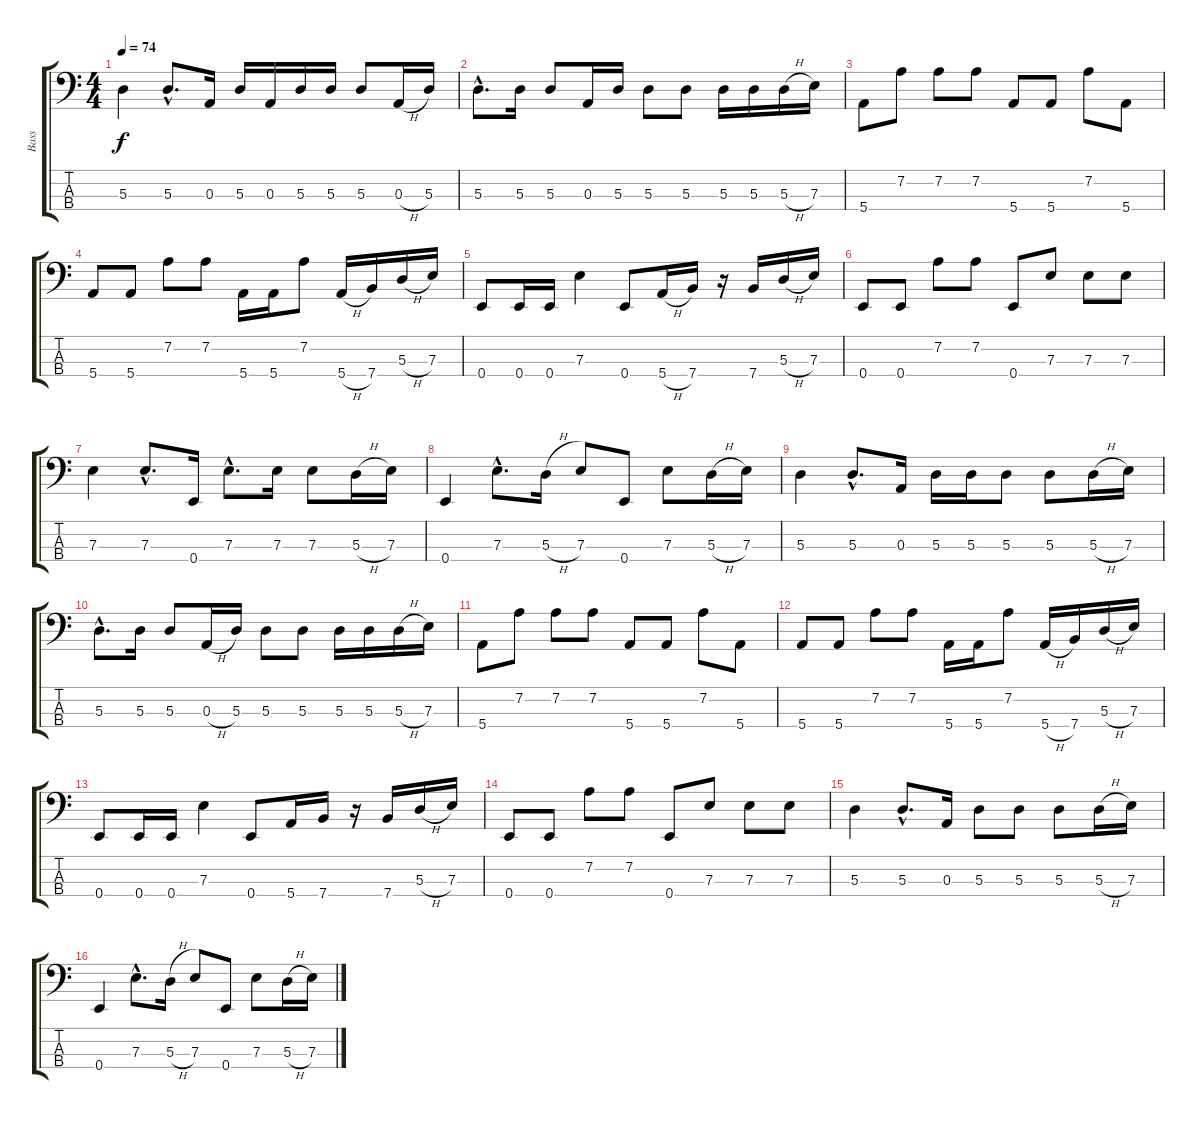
\track ("Bass" "Bass") {instrument electricbasspick}
\staff {score tabs}
\tuning (G2 D2 A1 E1) {hide}
\ts (4 4)
\tempo 74
\clef f4
\ks c
5.3.4{dy f} 5.3{hac}.8{d} 0.3.16 5.3.16 0.3.16 5.3.16 5.3.16 5.3.8 0.3{h}.16 5.3.16 |
5.3{hac}.8{d} 5.3.16 5.3.8 0.3.16 5.3.16 5.3.8 5.3.8 5.3.16 5.3.16 5.3{h}.16 7.3.16 |
5.4.8 7.2.8 7.2.8 7.2.8 5.4.8 5.4.8 7.2.8 5.4.8 |
5.4.8 5.4.8 7.2.8 7.2.8 5.4.16 5.4.16 7.2.8 5.4{h}.16 7.4.16 5.3{h}.16 7.3.16 |
0.4.8 0.4.16 0.4.16 7.3.4 0.4.8 5.4{h}.16 7.4.16 r.16 7.4.16 5.3{h}.16 7.3.16 |
0.4.8 0.4.8 7.2.8 7.2.8 0.4.8 7.3.8 7.3.8 7.3.8 |
7.3.4 7.3{hac}.8{d} 0.4.16 7.3{hac}.8{d} 7.3.16 7.3.8 5.3{h}.16 7.3.16 |
0.4.4 7.3{hac}.8{d} 5.3{h}.16 7.3.8 0.4.8 7.3.8 5.3{h}.16 7.3.16 |
5.3.4 5.3{hac}.8{d} 0.3.16 5.3.16 5.3.16 5.3.8 5.3.8 5.3{h}.16 7.3.16 |
5.3{hac}.8{d} 5.3.16 5.3.8 0.3{h}.16 5.3.16 5.3.8 5.3.8 5.3.16 5.3.16 5.3{h}.16 7.3.16 |
5.4.8 7.2.8 7.2.8 7.2.8 5.4.8 5.4.8 7.2.8 5.4.8 |
5.4.8 5.4.8 7.2.8 7.2.8 5.4.16 5.4.16 7.2.8 5.4{h}.16 7.4.16 5.3{h}.16 7.3.16 |
0.4.8 0.4.16 0.4.16 7.3.4 0.4.8 5.4.16 7.4.16 r.16 7.4.16 5.3{h}.16 7.3.16 |
0.4.8 0.4.8 7.2.8 7.2.8 0.4.8 7.3.8 7.3.8 7.3.8 |
5.3.4 5.3{hac}.8{d} 0.3.16 5.3.8 5.3.8 5.3.8 5.3{h}.16 7.3.16 |
0.4.4 7.3{hac}.8{d} 5.3{h}.16 7.3.8 0.4.8 7.3.8 5.3{h}.16 7.3.16
